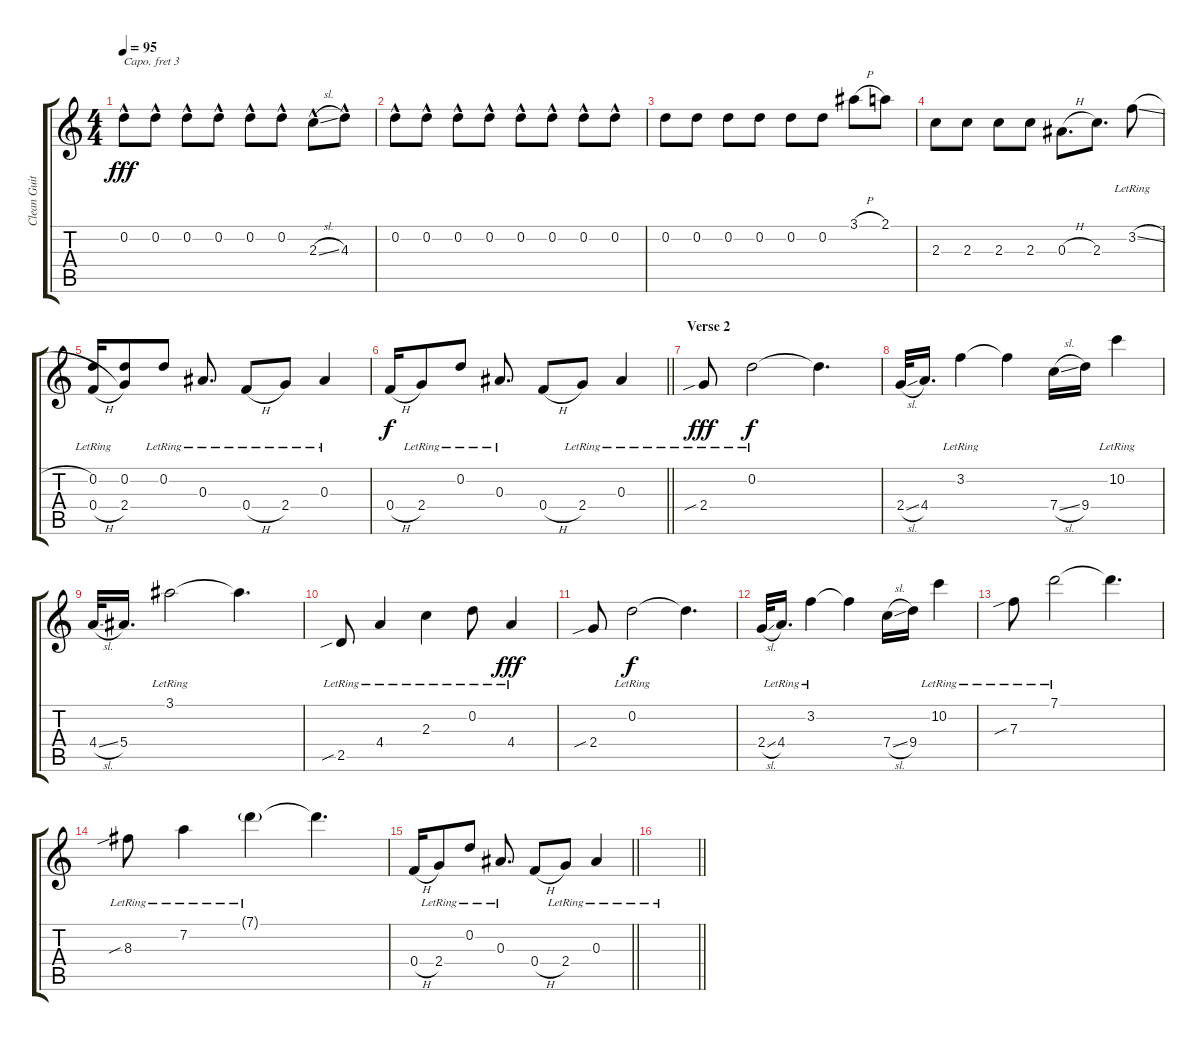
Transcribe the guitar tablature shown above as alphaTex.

\track ("Clean Guitar" "Clean Guit") {instrument electricguitarjazz}
\staff {score tabs}
\capo 3
\tuning (E4 B3 G3 D3 A2 E2) {hide}
\ts (4 4)
\tempo 95
\clef g2
\ks c
0.2{hac}.8{dy fff} 0.2{hac}.8 0.2{hac}.8 0.2{hac}.8 0.2{hac}.8 0.2{hac}.8 2.3{sl hac}.8 4.3{hac}.8 |
0.2{hac}.8 0.2{hac}.8 0.2{hac}.8 0.2{hac}.8 0.2{hac}.8 0.2{hac}.8 0.2{hac}.8 0.2{hac}.8 |
0.2.8 0.2.8 0.2.8 0.2.8 0.2.8 0.2.8 3.1{h}.8 2.1.8 |
2.3.8 2.3.8 2.3.8 2.3.8 0.3{h}.8{d} 2.3.8{d} 3.2{sl lr}.8 |
(0.2{lr} 0.4{h}).16{balance 5} (0.2 2.4).8 0.2{lr}.8 0.3{lr}.8{d} 0.4{h lr}.8 2.4{lr}.8 0.3{lr}.4 |
\barLineRight lightlight
0.4{h}.16{dy f} 2.4{lr}.8 0.2{lr}.8 0.3{lr}.8{d} 0.4{h}.8 2.4{lr}.8 0.3{lr}.4 |
\section ("" "Verse 2")
2.4{sib lr}.8{dy fff balance 14} 0.2{lr}.2{dy f} 0.2{t}.4{d} |
2.4{sl}.32 4.4.16{d} 3.2{lr}.4 3.2{t}.4 7.4{sl}.16 9.4.16 10.2{lr}.4 |
4.4{sl}.32 5.4.16{d} 3.1{lr}.2 3.1{t}.4{d} |
2.5{sib lr}.8 4.4{lr}.4 2.3{lr}.4 0.2{lr}.8 4.4{lr}.4{dy fff} |
2.4{sib}.8{instrument electricguitarjazz} 0.2{lr}.2{dy f} 0.2{t}.4{d} |
2.4{sl}.32 4.4{lr}.16{d} 3.2{lr}.4 3.2{t}.4 7.4{sl}.16 9.4.16 10.2{lr}.4 |
7.3{sib lr}.8 7.1{lr}.2 7.1{t}.4{d} |
8.3{sib lr}.8 7.2{lr}.4 7.1{g lr}.4 7.1{t}.4{d} |
\barLineRight lightlight
0.4{h}.16{balance 5} 2.4{lr}.8 0.2{lr}.8 0.3{lr}.8{d} 0.4{h}.8 2.4{lr}.8 0.3{lr}.4 |
\barLineRight lightlight
